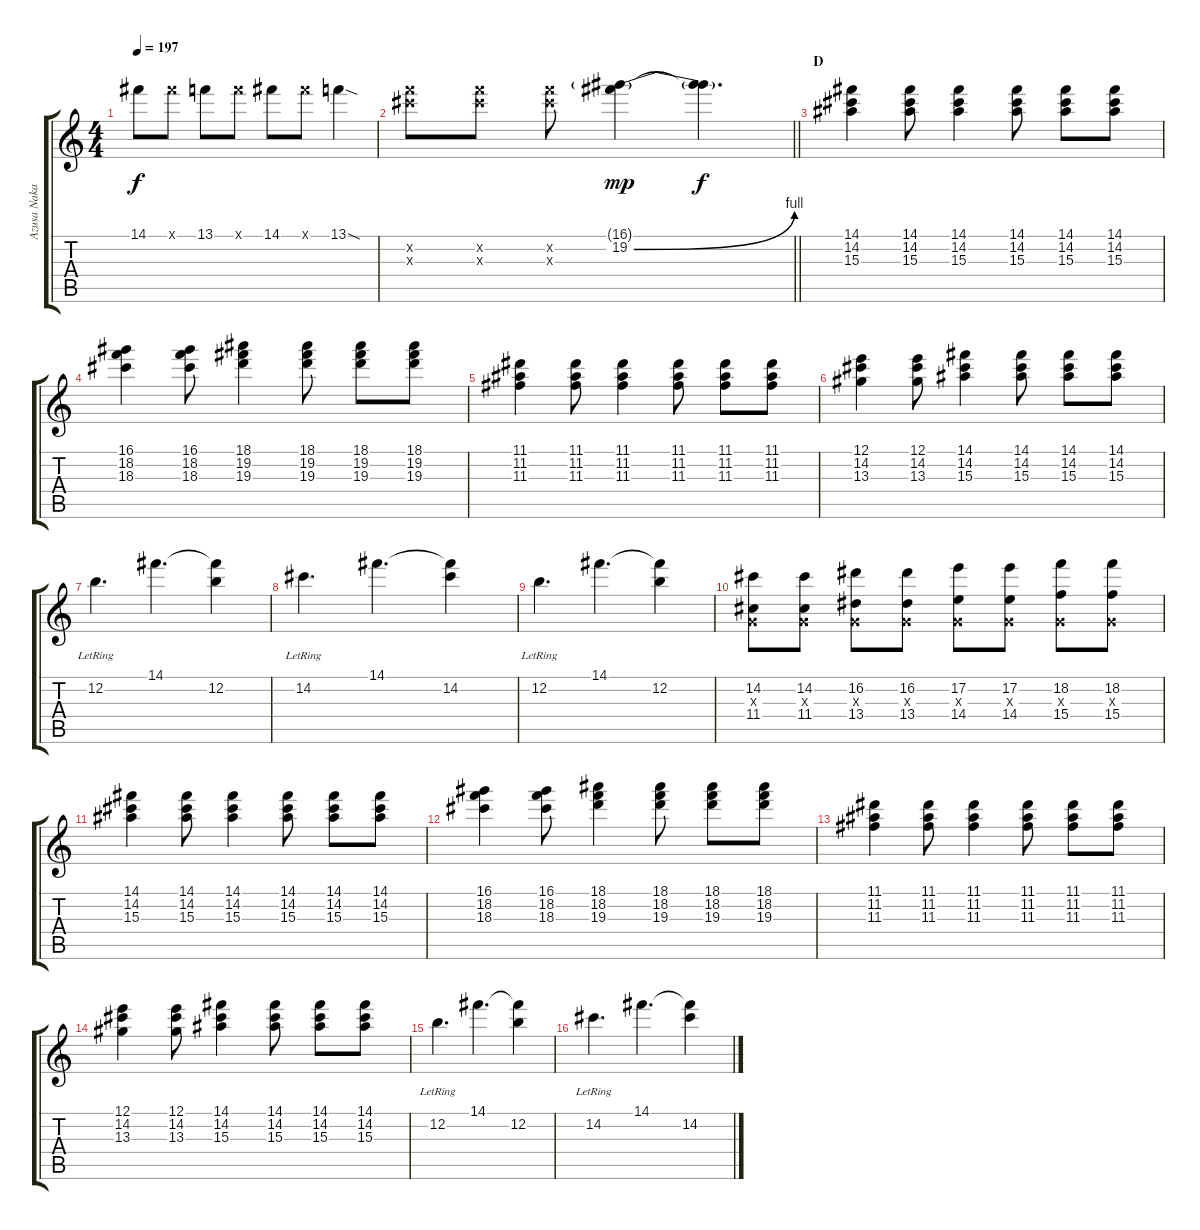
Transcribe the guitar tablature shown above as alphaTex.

\track ("Azusa Nakano" "Azusa Naka") {instrument overdrivenguitar}
\staff {score tabs}
\tuning (E4 B3 G3 D3 A2 E2) {hide}
\ts (4 4)
\tempo 197
\clef g2
\ks c
14.1.8{dy f} 14.1{x}.8 13.1.8 13.1{x}.8 14.1.8 14.1{x}.8 13.1{sod}.4 |
\barLineRight lightlight
(18.2{x} 18.3{x}).8 (18.2{x} 18.3{x}).8 (18.2{x} 18.3{x}).8 (16.1{g} 19.2{be (bend 0 0 60 4)}).4{dy mp} (16.1{t} 19.2{t}).4{d dy f} |
\section ("" "D")
(14.1 14.2 15.3).4 (14.1 14.2 15.3).8 (14.1 14.2 15.3).4 (14.1 14.2 15.3).8 (14.1 14.2 15.3).8 (14.1 14.2 15.3).8 |
(16.1 18.2 18.3).4 (16.1 18.2 18.3).8 (18.1 19.2 19.3).4 (18.1 19.2 19.3).8 (18.1 19.2 19.3).8 (18.1 19.2 19.3).8 |
(11.1 11.2 11.3).4 (11.1 11.2 11.3).8 (11.1 11.2 11.3).4 (11.1 11.2 11.3).8 (11.1 11.2 11.3).8 (11.1 11.2 11.3).8 |
(12.1 14.2 13.3).4 (12.1 14.2 13.3).8 (14.1 14.2 15.3).4 (14.1 14.2 15.3).8 (14.1 14.2 15.3).8 (14.1 14.2 15.3).8 |
12.2{lr}.4{d} 14.1.4{d} (14.1{t} 12.2).4 |
14.2{lr}.4{d} 14.1.4{d} (14.1{t} 14.2).4 |
12.2{lr}.4{d} 14.1.4{d} (14.1{t} 12.2).4 |
(14.2 0.3{x} 11.4).8 (14.2 0.3{x} 11.4).8 (16.2 0.3{x} 13.4).8 (16.2 0.3{x} 13.4).8 (17.2 0.3{x} 14.4).8 (17.2 0.3{x} 14.4).8 (18.2 0.3{x} 15.4).8 (18.2 0.3{x} 15.4).8 |
(14.1 14.2 15.3).4 (14.1 14.2 15.3).8 (14.1 14.2 15.3).4 (14.1 14.2 15.3).8 (14.1 14.2 15.3).8 (14.1 14.2 15.3).8 |
(16.1 18.2 18.3).4 (16.1 18.2 18.3).8 (18.1 18.2 19.3).4 (18.1 18.2 19.3).8 (18.1 18.2 19.3).8 (18.1 18.2 19.3).8 |
(11.1 11.2 11.3).4 (11.1 11.2 11.3).8 (11.1 11.2 11.3).4 (11.1 11.2 11.3).8 (11.1 11.2 11.3).8 (11.1 11.2 11.3).8 |
(12.1 14.2 13.3).4 (12.1 14.2 13.3).8 (14.1 14.2 15.3).4 (14.1 14.2 15.3).8 (14.1 14.2 15.3).8 (14.1 14.2 15.3).8 |
12.2{lr}.4{d} 14.1.4{d} (14.1{t} 12.2).4 |
14.2{lr}.4{d} 14.1.4{d} (14.1{t} 14.2).4
